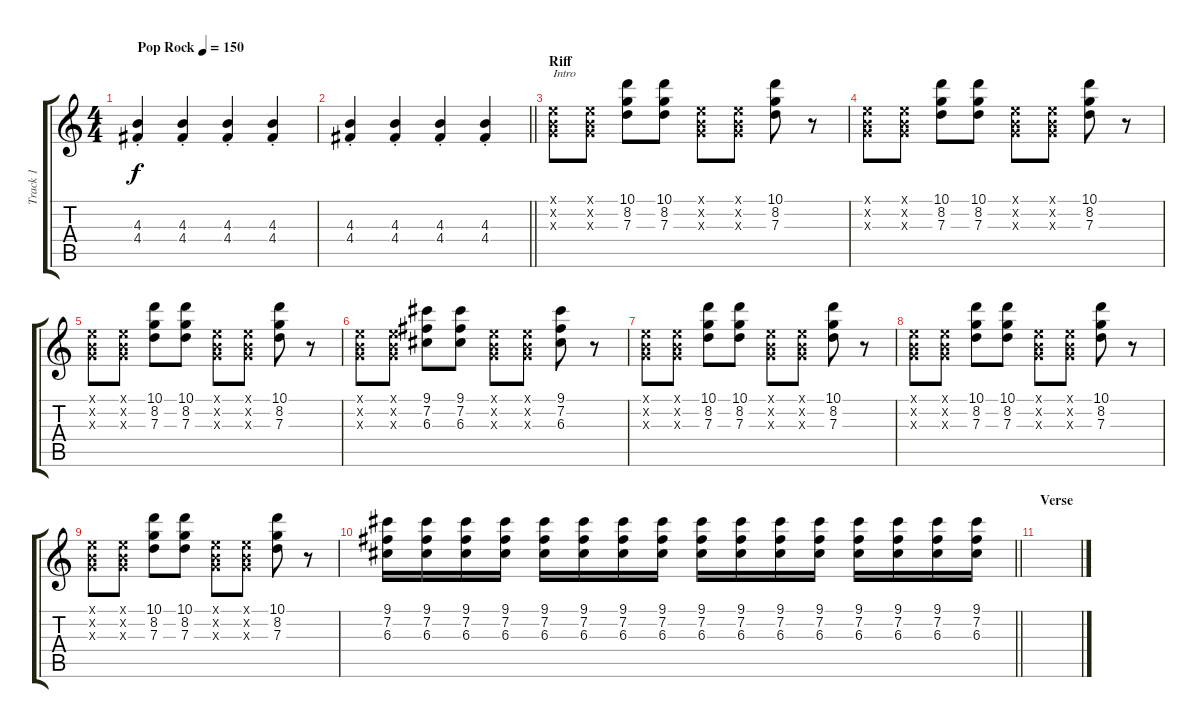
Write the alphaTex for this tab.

\track ("Track 1" "Track 1") {instrument distortionguitar}
\staff {score tabs}
\tuning (E4 B3 G3 D3 A2 E2) {hide}
\ts (4 4)
\tempo (150 "Pop Rock")
\clef g2
\ks c
(4.3{st} 4.4{st}).4{dy f instrument distortionguitar} (4.3{st} 4.4{st}).4 (4.3{st} 4.4{st}).4 (4.3{st} 4.4{st}).4 |
\barLineRight lightlight
(4.3{st} 4.4{st}).4 (4.3{st} 4.4{st}).4 (4.3{st} 4.4{st}).4 (4.3{st} 4.4{st}).4 |
\section ("" "Riff")
(0.1{x} 0.2{x} 0.3{x}).8{txt "Intro"} (0.1{x} 0.2{x} 0.3{x}).8 (10.1 8.2 7.3).8 (10.1 8.2 7.3).8 (0.1{x} 0.2{x} 0.3{x}).8 (0.1{x} 0.2{x} 0.3{x}).8 (10.1 8.2 7.3).8 r.8 |
(0.1{x} 0.2{x} 0.3{x}).8 (0.1{x} 0.2{x} 0.3{x}).8 (10.1 8.2 7.3).8 (10.1 8.2 7.3).8 (0.1{x} 0.2{x} 0.3{x}).8 (0.1{x} 0.2{x} 0.3{x}).8 (10.1 8.2 7.3).8 r.8 |
(0.1{x} 0.2{x} 0.3{x}).8 (0.1{x} 0.2{x} 0.3{x}).8 (10.1 8.2 7.3).8 (10.1 8.2 7.3).8 (0.1{x} 0.2{x} 0.3{x}).8 (0.1{x} 0.2{x} 0.3{x}).8 (10.1 8.2 7.3).8 r.8 |
(0.1{x} 0.2{x} 0.3{x}).8 (0.1{x} 0.2{x} 0.3{x}).8 (9.1 7.2 6.3).8 (9.1 7.2 6.3).8 (0.1{x} 0.2{x} 0.3{x}).8 (0.1{x} 0.2{x} 0.3{x}).8 (9.1 7.2 6.3).8 r.8 |
(0.1{x} 0.2{x} 0.3{x}).8 (0.1{x} 0.2{x} 0.3{x}).8 (10.1 8.2 7.3).8 (10.1 8.2 7.3).8 (0.1{x} 0.2{x} 0.3{x}).8 (0.1{x} 0.2{x} 0.3{x}).8 (10.1 8.2 7.3).8 r.8 |
(0.1{x} 0.2{x} 0.3{x}).8 (0.1{x} 0.2{x} 0.3{x}).8 (10.1 8.2 7.3).8 (10.1 8.2 7.3).8 (0.1{x} 0.2{x} 0.3{x}).8 (0.1{x} 0.2{x} 0.3{x}).8 (10.1 8.2 7.3).8 r.8 |
(0.1{x} 0.2{x} 0.3{x}).8 (0.1{x} 0.2{x} 0.3{x}).8 (10.1 8.2 7.3).8 (10.1 8.2 7.3).8 (0.1{x} 0.2{x} 0.3{x}).8 (0.1{x} 0.2{x} 0.3{x}).8 (10.1 8.2 7.3).8 r.8 |
\barLineRight lightlight
(9.1 7.2 6.3).16 (9.1 7.2 6.3).16 (9.1 7.2 6.3).16 (9.1 7.2 6.3).16 (9.1 7.2 6.3).16 (9.1 7.2 6.3).16 (9.1 7.2 6.3).16 (9.1 7.2 6.3).16 (9.1 7.2 6.3).16 (9.1 7.2 6.3).16 (9.1 7.2 6.3).16 (9.1 7.2 6.3).16 (9.1 7.2 6.3).16 (9.1 7.2 6.3).16 (9.1 7.2 6.3).16 (9.1 7.2 6.3).16 |
\section ("" "Verse")
